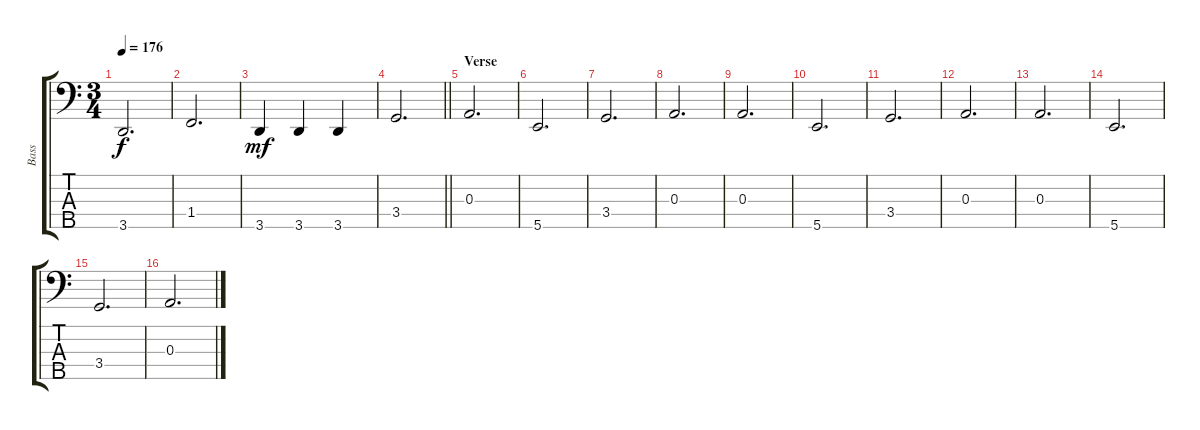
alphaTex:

\track ("Bass" "Bass") {instrument electricbassfinger}
\staff {score tabs}
\tuning (G2 D2 A1 E1 B0) {hide}
\ts (3 4)
\tempo 176
\clef f4
\ks c
3.5.2{d dy f} |
1.4.2{d} |
3.5.4{dy mf} 3.5.4 3.5.4 |
\barLineRight lightlight
3.4.2{d} |
\section ("" "Verse")
0.3.2{d} |
5.5.2{d} |
3.4.2{d} |
0.3.2{d} |
0.3.2{d} |
5.5.2{d} |
3.4.2{d} |
0.3.2{d} |
0.3.2{d} |
5.5.2{d} |
3.4.2{d} |
0.3.2{d}
